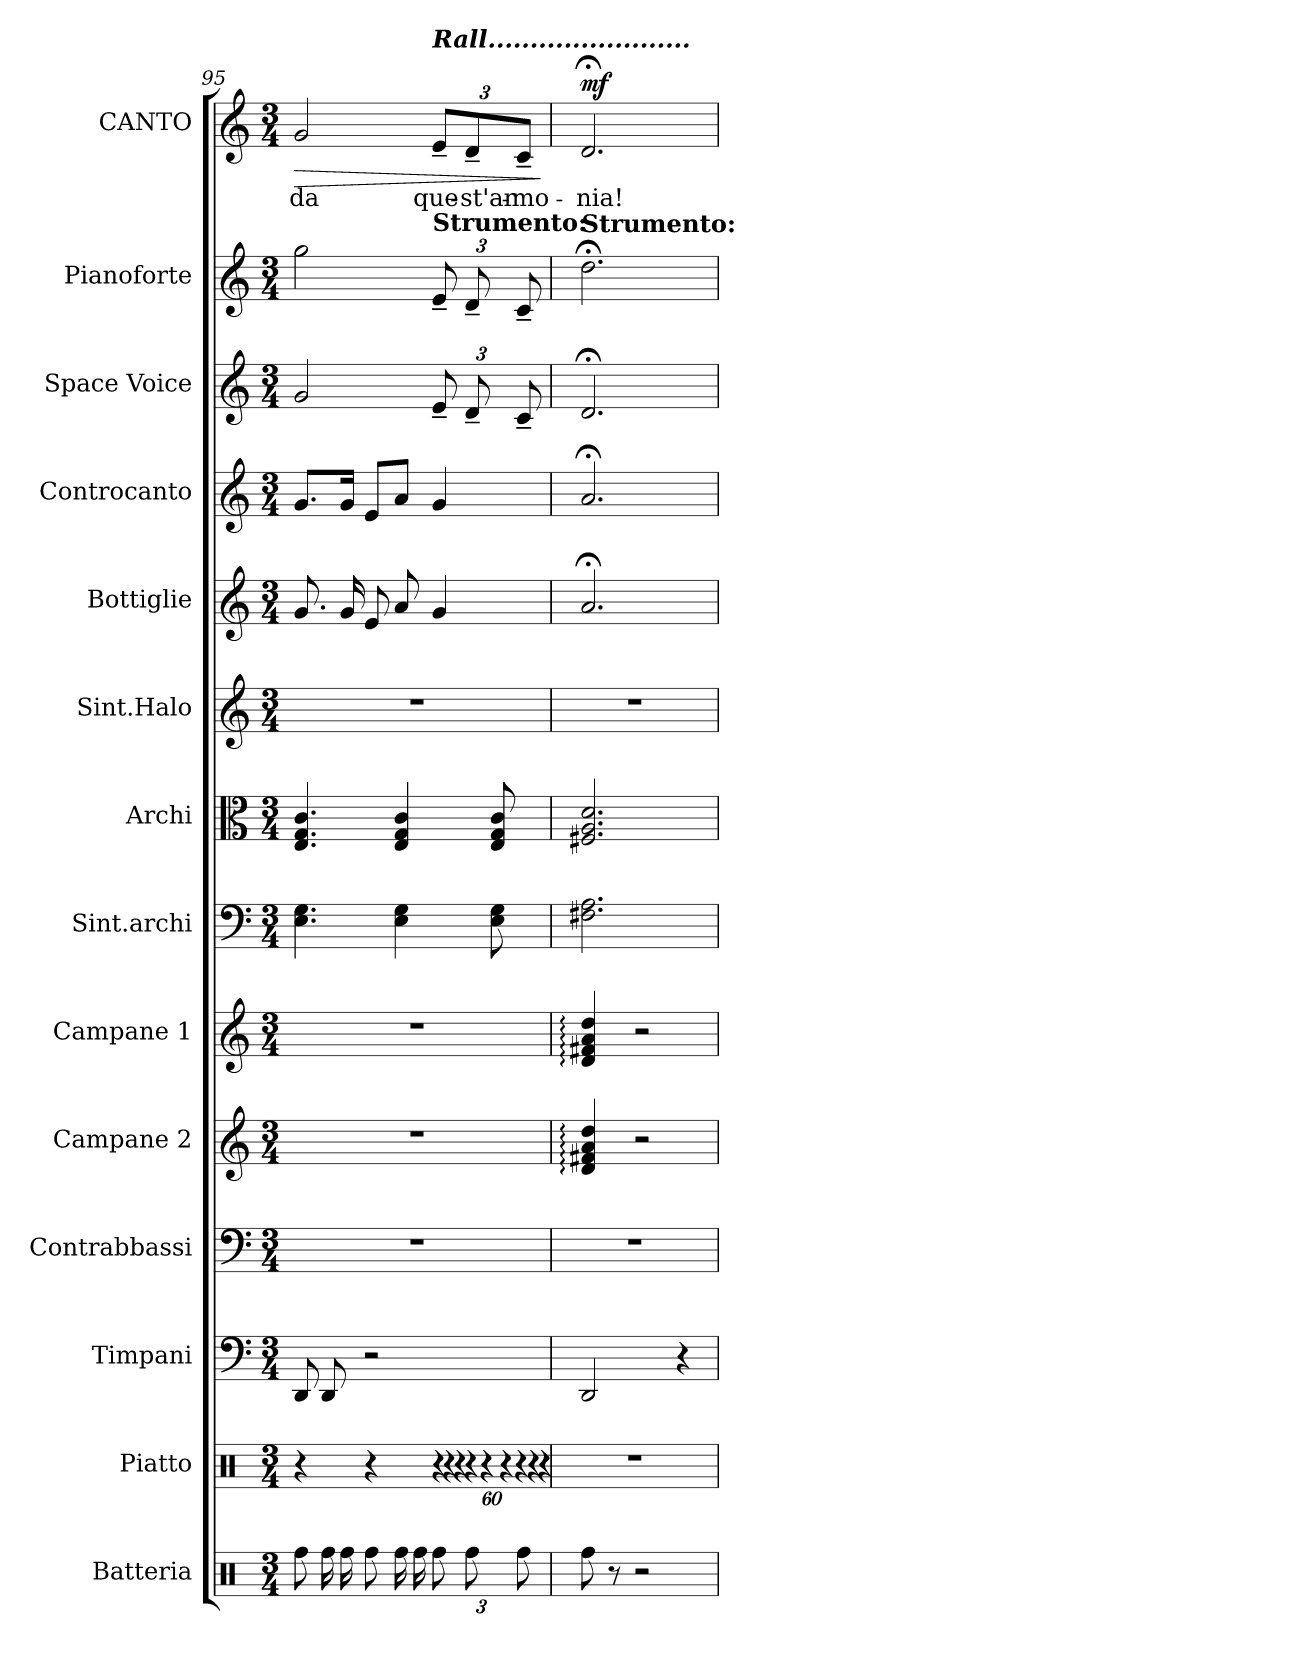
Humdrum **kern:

**kern	**kern	**kern	**kern	**kern	**kern	**kern	**kern	**kern	**kern	**kern	**kern	**kern	**kern	**text	**dynam
*part14	*part13	*part12	*part11	*part10	*part9	*part8	*part7	*part6	*part5	*part4	*part3	*part2	*part1	*part1	*part1
*staff14	*staff13	*staff12	*staff11	*staff10	*staff9	*staff8	*staff7	*staff6	*staff5	*staff4	*staff3	*staff2	*staff1	*staff1	*staff1
*I"Batteria	*I"Piatto	*I"Timpani	*I"Contrabbassi	*I"Campane 2	*I"Campane 1	*I"Sint.archi	*I"Archi	*I"Sint.Halo	*I"Bottiglie	*I"Controcanto	*I"Space Voice	*I"Pianoforte	*I"CANTO	*	*
*I'Batt	*I'Pt	*I'Timp	*I'Cb	*I'Camp	*I'Camp	*I'S.ar	*I'Ar	*I'Halo	*I'Bt	*I'c.cnt	*	*I'Pf	*	*	*
*clefX	*clefX	*clefF4	*clefF4	*clefG2	*clefG2	*clefF4	*clefC3	*clefG2	*clefG2	*clefG2	*clefG2	*clefG2	*clefG2	*	*
*	*	*	*ITrd7c12	*	*	*	*	*	*	*	*	*	*	*	*
*k[]	*k[]	*k[]	*k[]	*k[]	*k[]	*k[]	*k[]	*k[]	*k[]	*k[]	*k[]	*k[]	*k[]	*	*
*M3/4	*M3/4	*M3/4	*M3/4	*M3/4	*M3/4	*M3/4	*M3/4	*M3/4	*M3/4	*M3/4	*M3/4	*M3/4	*M3/4	*	*
=95	=95	=95	=95	=95	=95	=95	=95	=95	=95	=95	=95	=95	=95	=95	=95
!	!	!	!	!	!	!	!	!	!	!	!	!	!	!LO:LY:b	!LO:HP:b
8Rff\	4r	8DD/	2.r	2.r	2.r	4.E\ 4.G\	4.E/ 4.G/ 4.c/	2.r	8.g/	8.g/L	2g/	2gg\	2g/	da	>
16Rff\	.	8DD/	.	.	.	.	.	.	.	.	.	.	.	.	.
16Rff\	.	.	.	.	.	.	.	.	16g/	16g/Jk	.	.	.	.	.
8Rff\	4r	2r	.	.	.	.	.	.	8e/	8e/L	.	.	.	.	.
16Rff\	.	.	.	.	.	4E\ 4G\	4E/ 4G/ 4c/	.	8a/	8a/J	.	.	.	.	.
16Rff\	.	.	.	.	.	.	.	.	.	.	.	.	.	.	.
*Xbrackettup	*Xbrackettup	*	*	*	*	*	*	*	*	*	*	*	*	*	*
!	!LO:N:vis=32	!	!	!	!	!	!	!	!	!	!	!	!	!	!
*	*	*	*	*	*	*	*	*	*	*	*Xbrackettup	*Xbrackettup	*Xbrackettup	*	*
*	*	*	*	*	*	*	*	*	*	*	*	*	*MM40	*	*
!	!	!	!	!	!	!	!	!	!	!	!	!	!LO:TX:a:Bi:t=Rall........................	!	!
!	!	!	!	!	!	!	!	!	!	!	!	!LO:TX:a:B:t=Strumento&colon;	!	!	!
!	!	!	!	!	!	!	!	!	!	!	!	!	!	!LO:LY:b	!
12Rff\	1920%53r	.	.	.	.	.	.	.	4g/	4g/	12e~/	12e~/	12e~/L	que-	.
!	!LO:N:vis=32	!	!	!	!	!	!	!	!	!	!	!	!	!	!
.	1920%53r	.	.	.	.	.	.	.	.	.	.	.	.	.	.
!	!LO:N:vis=32	!	!	!	!	!	!	!	!	!	!	!	!	!	!
.	1920%53r	.	.	.	.	.	.	.	.	.	.	.	.	.	.
!	!LO:N:vis=32	!	!	!	!	!	!	!	!	!	!	!	!	!	!
.	1920%53r	.	.	.	.	.	.	.	.	.	.	.	.	.	.
!	!	!	!	!	!	!	!	!	!	!	!	!	!	!LO:LY:b	!
12Rff\	.	.	.	.	.	.	.	.	.	.	12d~/	12d~/	12d~/	-st'ar-	.
!	!LO:N:vis=32	!	!	!	!	!	!	!	!	!	!	!	!	!	!
.	1920%53r	.	.	.	.	.	.	.	.	.	.	.	.	.	.
.	.	.	.	.	.	8E\ 8G\	8E/ 8G/ 8c/	.	.	.	.	.	.	.	.
!	!LO:N:vis=32	!	!	!	!	!	!	!	!	!	!	!	!	!	!
.	1920%53r	.	.	.	.	.	.	.	.	.	.	.	.	.	.
!	!LO:N:vis=32	!	!	!	!	!	!	!	!	!	!	!	!	!	!
.	1920%53r	.	.	.	.	.	.	.	.	.	.	.	.	.	.
!	!	!	!	!	!	!	!	!	!	!	!	!	!	!LO:LY:b	!
12Rff\	.	.	.	.	.	.	.	.	.	.	12c~/	12c~/	12c~/J	-mo-	.
!	!LO:N:vis=32	!	!	!	!	!	!	!	!	!	!	!	!	!	!
.	1920%53r	.	.	.	.	.	.	.	.	.	.	.	.	.	.
!	!LO:N:vis=32	!	!	!	!	!	!	!	!	!	!	!	!	!	!
.	1920%53r	.	.	.	.	.	.	.	.	.	.	.	.	.	.
.	640ryy	.	.	.	.	.	.	.	.	.	.	.	.	.	.
.	.	.	.	.	.	.	.	.	.	.	.	.	.	.	]
=96	=96	=96	=96	=96	=96	=96	=96	=96	=96	=96	=96	=96	=96	=96	=96
*	*	*	*	*	*	*	*	*	*	*	*	*	*MM30	*	*
!	!	!	!	!	!	!	!	!	!	!	!	!LO:TX:a:B:t=Strumento&colon;	!	!	!
!	!	!	!	!	!	!	!	!	!	!	!	!	!	!LO:LY:b	!LO:DY:b
8Rff\	2.r	2DD/	2.r	4d/: 4f#X/: 4a/: 4dd/:	4d/: 4f#X/: 4a/: 4dd/:	2.F#X\ 2.A\	2.F#X/ 2.A/ 2.d/	2.r	2.a;/	2.a;</	2.d;</	2.dd;<\	2.d;</	-nia!	mf
8r	.	.	.	.	.	.	.	.	.	.	.	.	.	.	.
2r	.	.	.	2r	2r	.	.	.	.	.	.	.	.	.	.
.	.	4r	.	.	.	.	.	.	.	.	.	.	.	.	.
=	=	=	=	=	=	=	=	=	=	=	=	=	=	=	=
*-	*-	*-	*-	*-	*-	*-	*-	*-	*-	*-	*-	*-	*-	*-	*-
